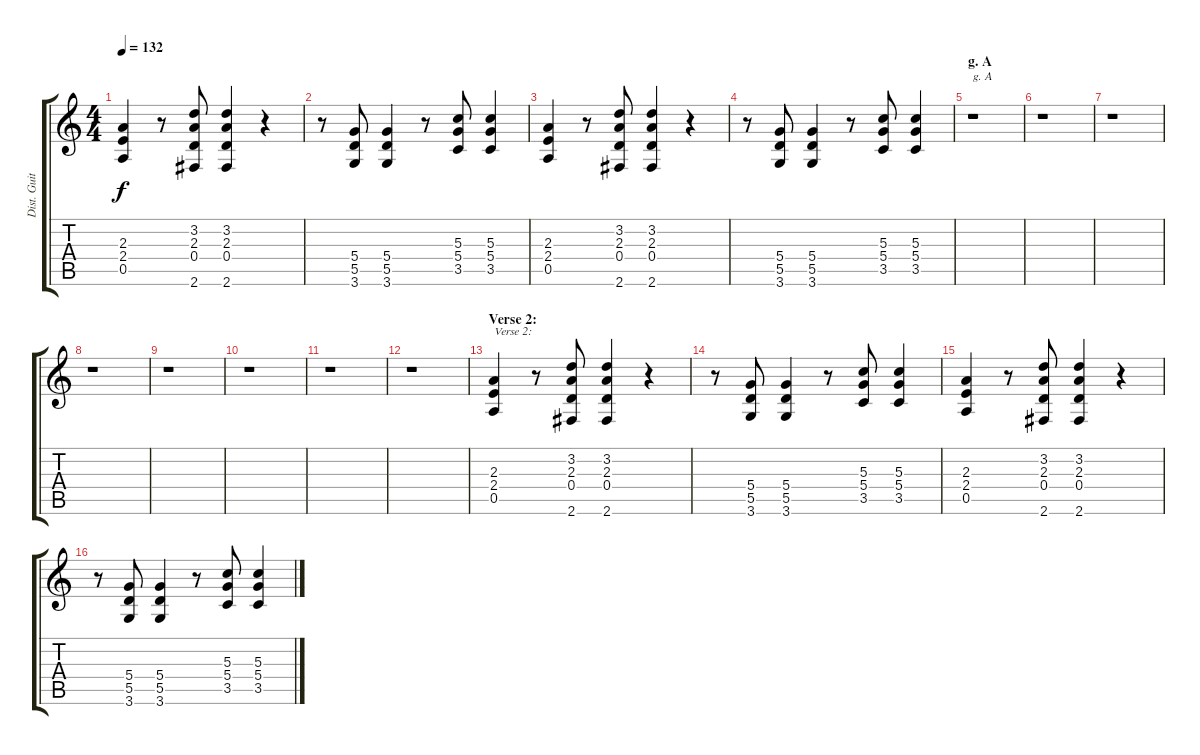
\track ("Dist. Guitar 2" "Dist. Guit") {instrument distortionguitar}
\staff {score tabs}
\tuning (E4 B3 G3 D3 A2 E2) {hide}
\ts (4 4)
\tempo 132
\clef g2
\ks c
(2.3 2.4 0.5).4{dy f} r.8 (3.2 2.3 0.4 2.6).8 (3.2 2.3 0.4 2.6).4 r.4 |
r.8 (5.4 5.5 3.6).8 (5.4 5.5 3.6).4 r.8 (5.3 5.4 3.5).8 (5.3 5.4 3.5).4 |
(2.3 2.4 0.5).4 r.8 (3.2 2.3 0.4 2.6).8 (3.2 2.3 0.4 2.6).4 r.4 |
r.8 (5.4 5.5 3.6).8 (5.4 5.5 3.6).4 r.8 (5.3 5.4 3.5).8 (5.3 5.4 3.5).4 |
\section ("" "g. A")
r.1{txt "g. A"} |
r.1 |
r.1 |
r.1 |
r.1 |
r.1 |
r.1 |
r.1 |
\section ("" "Verse 2:")
(2.3 2.4 0.5).4{txt "Verse 2:"} r.8 (3.2 2.3 0.4 2.6).8 (3.2 2.3 0.4 2.6).4 r.4 |
r.8 (5.4 5.5 3.6).8 (5.4 5.5 3.6).4 r.8 (5.3 5.4 3.5).8 (5.3 5.4 3.5).4 |
(2.3 2.4 0.5).4 r.8 (3.2 2.3 0.4 2.6).8 (3.2 2.3 0.4 2.6).4 r.4 |
r.8 (5.4 5.5 3.6).8 (5.4 5.5 3.6).4 r.8 (5.3 5.4 3.5).8 (5.3 5.4 3.5).4
